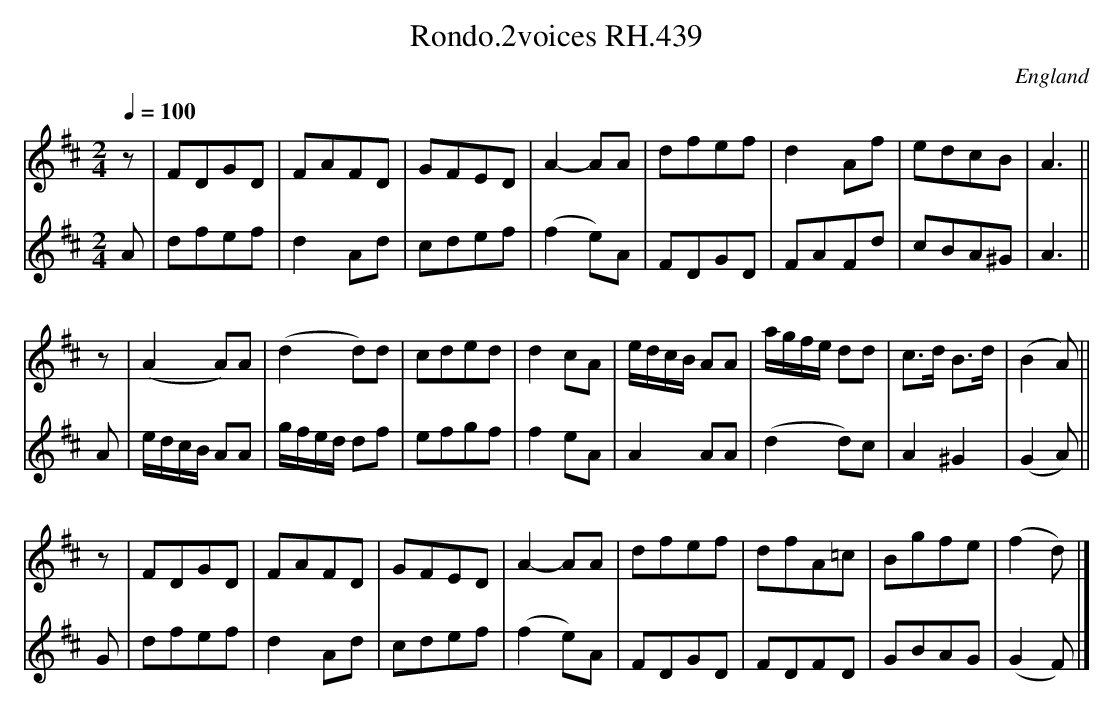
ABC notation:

X:1
T:Rondo.2voices RH.439
L:1/8
M:2/4
O:England
Q:1/4=100
K:D
[V:1] z|FDGD|FAFD|GFED|A2-AA|dfef|d2Af|edcB|A3||
[V:2] A|dfef|d2Ad|cdef|(f2e)A|FDGD|FAFd|cBA^G|A3||
[V:1] z|(A2A)A|(d2d)d|cded|d2cA|e/d/c/B/ AA|a/g/f/e/ dd|c>d B>d|(B2A)||
[V:2] A|e/d/c/B/ AA|g/f/e/d/ df|efgf|f2eA|A2AA|(d2d)c|A2^G2|(G2A)||
[V:1] z|FDGD|FAFD|GFED|A2- AA|dfef|dfA=c|Bgfe|(f2d)|]
[V:2] G|dfef|d2Ad|cdef|(f2e)A|FDGD|FDFD|GBAG|(G2F)|]
